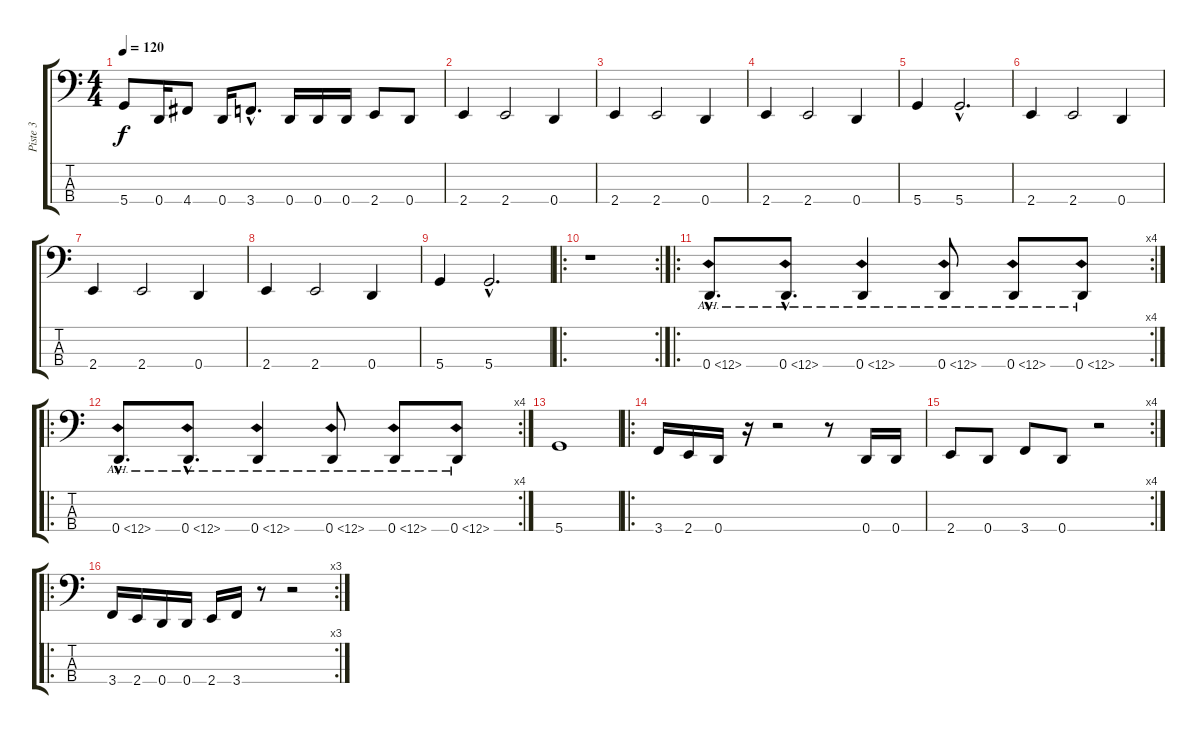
\track ("Piste 3" "Piste 3") {instrument electricbassfinger}
\staff {score tabs}
\tuning (G2 D2 A1 D1) {hide}
\ts (4 4)
\tempo 120
\clef f4
\ks c
5.4.8{dy f} 0.4.16 4.4.8 0.4.16 3.4{hac}.8{d} 0.4.16 0.4.16 0.4.16 2.4.8 0.4.8 |
2.4.4 2.4.2 0.4.4 |
2.4.4 2.4.2 0.4.4 |
2.4.4 2.4.2 0.4.4 |
5.4.4 5.4{hac}.2{d} |
2.4.4 2.4.2 0.4.4 |
2.4.4 2.4.2 0.4.4 |
2.4.4 2.4.2 0.4.4 |
5.4.4 5.4{hac}.2{d} |
\ro
\rc 2
r.1 |
\ro
\rc 4
0.4{ah 12 hac}.8{d} 0.4{ah 12 hac}.8{d} 0.4{ah 12}.4 0.4{ah 12}.8 0.4{ah 12}.8 0.4{ah 12}.8 |
\ro
\rc 4
0.4{ah 12 hac}.8{d} 0.4{ah 12 hac}.8{d} 0.4{ah 12}.4 0.4{ah 12}.8 0.4{ah 12}.8 0.4{ah 12}.8 |
5.4.1 |
\ro
3.4.16 2.4.16 0.4.16 r.16 r.2 r.8 0.4.16 0.4.16 |
\rc 4
2.4.8 0.4.8 3.4.8 0.4.8 r.2 |
\ro
\rc 3
3.4.16 2.4.16 0.4.16 0.4.16 2.4.16 3.4.16 r.8 r.2
